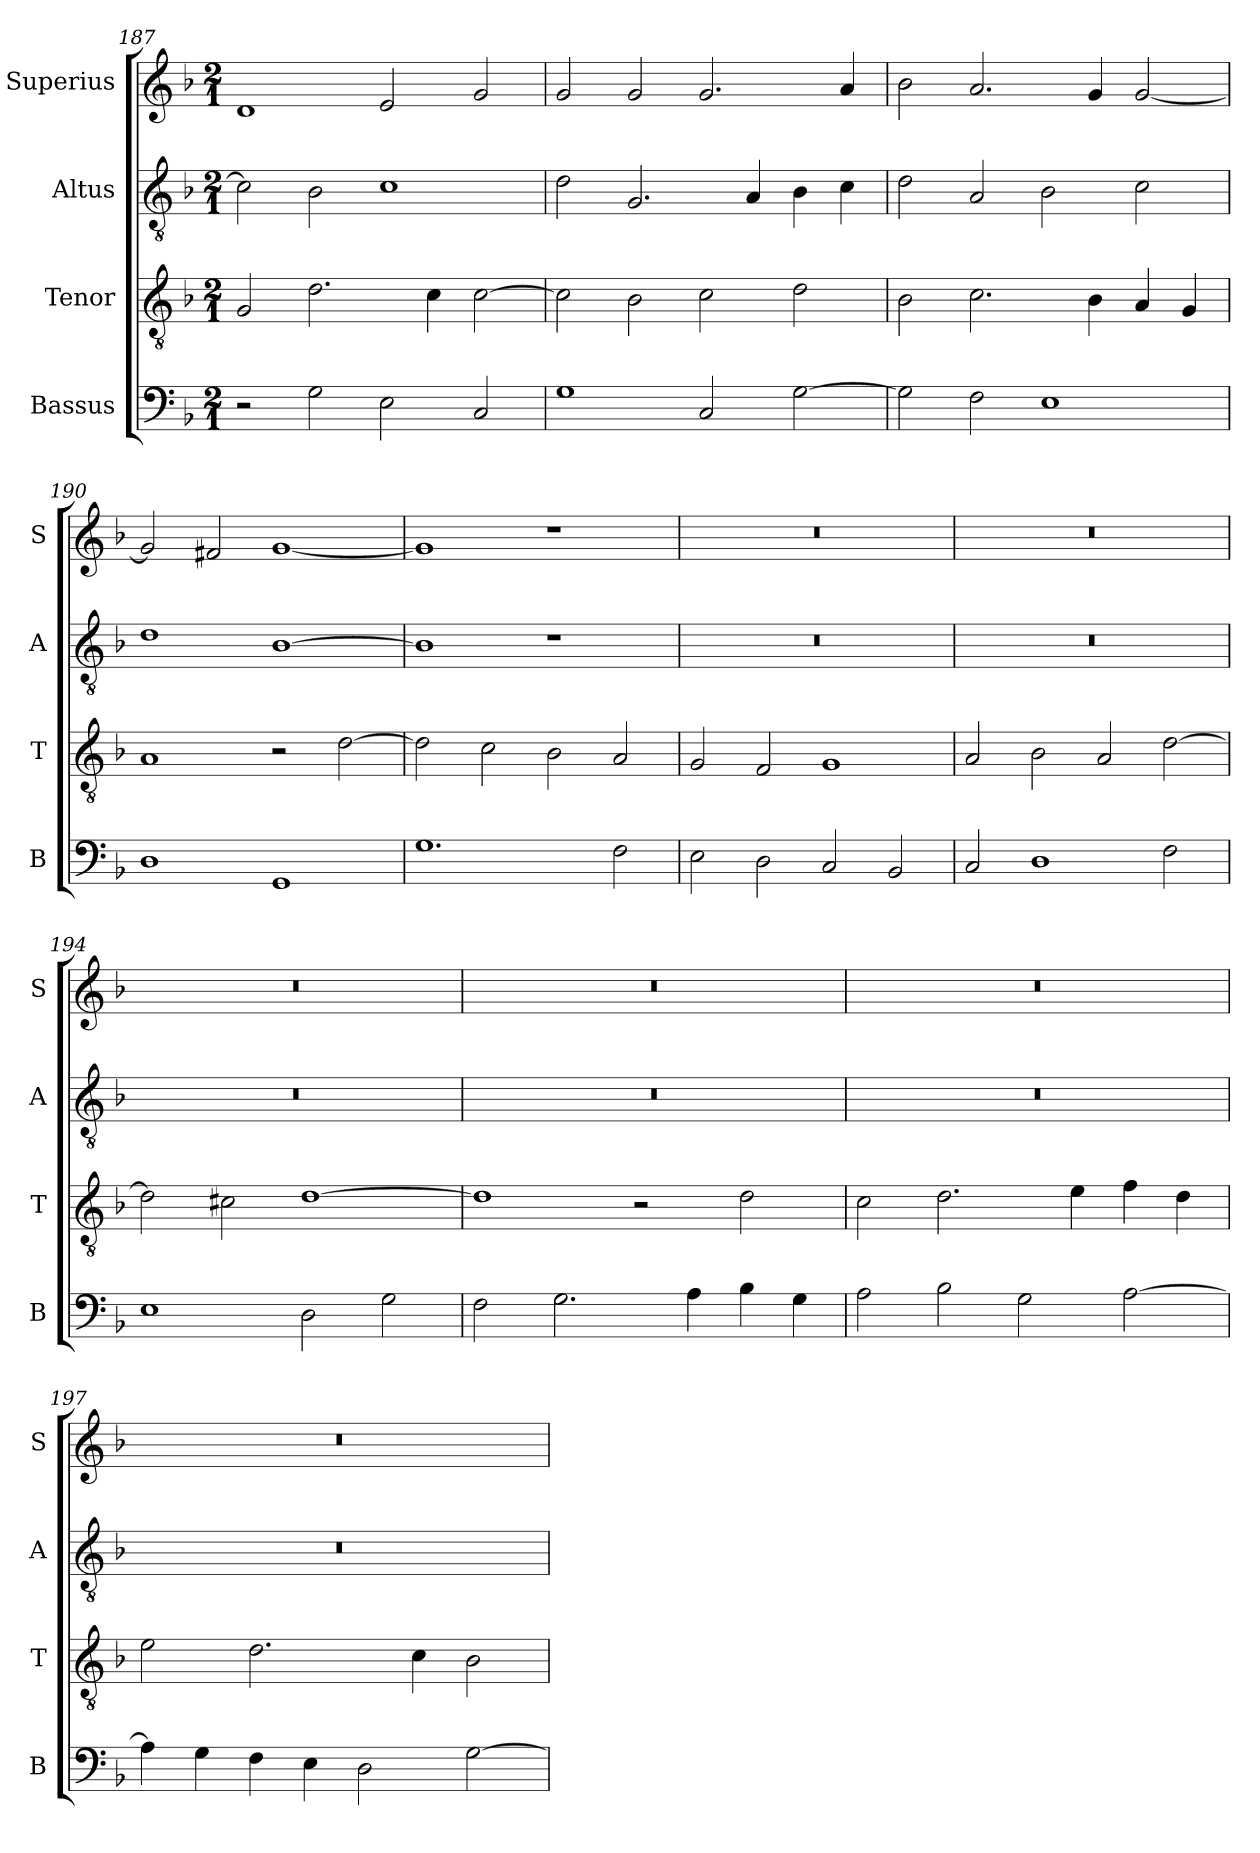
**kern	**kern	**kern	**kern
*part4	*part3	*part2	*part1
*staff4	*staff3	*staff2	*staff1
*I"Bassus	*I"Tenor	*I"Altus	*I"Superius
*I'B	*I'T	*I'A	*I'S
*clefF4	*clefGv2	*clefGv2	*clefG2
*k[b-]	*k[b-]	*k[b-]	*k[b-]
*F:	*F:	*F:	*F:
*M2/1	*M2/1	*M2/1	*M2/1
=187	=187	=187	=187
2r	2G	2c]	1d
2G	2.d	2B-	.
2E	.	1c	2e
.	4c	.	.
2C	[2c	.	2g
=188	=188	=188	=188
1G	2c]	2d	2g
.	2B-	2.G	2g
2C	2c	.	2.g
.	.	4A	.
[2G	2d	4B-	.
.	.	4c	4a
=189	=189	=189	=189
2G]	2B-	2d	2b-
2F	2.c	2A	2.a
1E	.	2B-	.
.	4B-	.	4g
.	4A	2c	[2g
.	4G	.	.
=190	=190	=190	=190
1D	1A	1d	2g]
.	.	.	2f#X
1GG	2r	[1B-	[1g
.	[2d	.	.
=191	=191	=191	=191
1.G	2d]	1B-]	1g]
.	2c	.	.
.	2B-	1r	1r
2F	2A	.	.
=192	=192	=192	=192
2E	2G	0r	0r
2D	2F	.	.
2C	1G	.	.
2BB-	.	.	.
=193	=193	=193	=193
2C	2A	0r	0r
1D	2B-	.	.
.	2A	.	.
2F	[2d	.	.
=194	=194	=194	=194
1E	2d]	0r	0r
.	2c#X	.	.
2D	[1d	.	.
2G	.	.	.
=195	=195	=195	=195
2F	1d]	0r	0r
2.G	.	.	.
.	2r	.	.
4A	.	.	.
4B-	2d	.	.
4G	.	.	.
=196	=196	=196	=196
2A	2c	0r	0r
2B-	2.d	.	.
2G	.	.	.
.	4e	.	.
[2A	4f	.	.
.	4d	.	.
=197	=197	=197	=197
4A]	2e	0r	0r
4G	.	.	.
4F	2.d	.	.
4E	.	.	.
2D	.	.	.
.	4c	.	.
[2G	2B-	.	.
=	=	=	=
*-	*-	*-	*-
